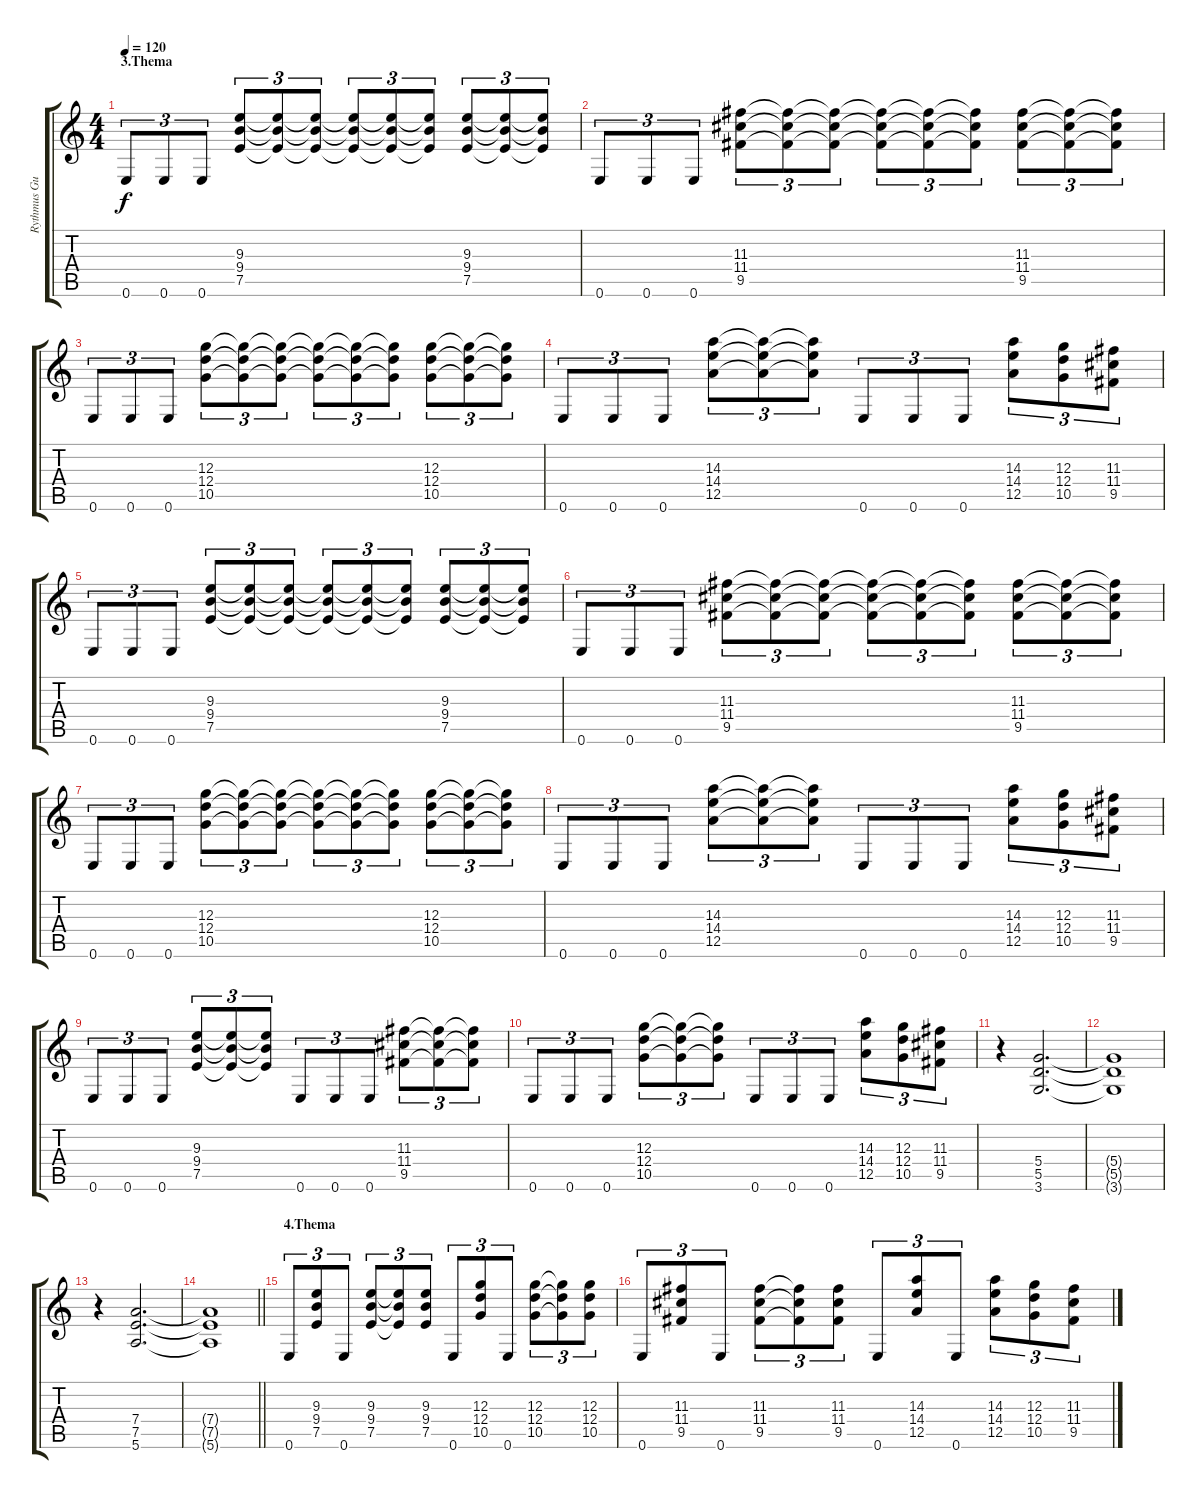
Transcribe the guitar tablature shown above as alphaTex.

\track ("Rythmus Guitar" "Rythmus Gu") {instrument distortionguitar}
\staff {score tabs}
\tuning (E4 B3 G3 D3 A2 E2) {hide}
\ts (4 4)
\section ("" "3.Thema")
\tempo 120
\clef g2
\ks c
0.6.8{tu (3 2) dy f} 0.6.8{tu (3 2)} 0.6.8{tu (3 2)} (9.3 9.4 7.5).8{tu (3 2)} (9.3{t} 9.4{t} 7.5{t}).8{tu (3 2)} (9.3{t} 9.4{t} 7.5{t}).8{tu (3 2)} (9.3{t} 9.4{t} 7.5{t}).8{tu (3 2)} (9.3{t} 9.4{t} 7.5{t}).8{tu (3 2)} (9.3{t} 9.4{t} 7.5{t}).8{tu (3 2)} (9.3 9.4 7.5).8{tu (3 2)} (9.3{t} 9.4{t} 7.5{t}).8{tu (3 2)} (9.3{t} 9.4{t} 7.5{t}).8{tu (3 2)} |
0.6.8{tu (3 2)} 0.6.8{tu (3 2)} 0.6.8{tu (3 2)} (11.3 11.4 9.5).8{tu (3 2)} (11.3{t} 11.4{t} 9.5{t}).8{tu (3 2)} (11.3{t} 11.4{t} 9.5{t}).8{tu (3 2)} (11.3{t} 11.4{t} 9.5{t}).8{tu (3 2)} (11.3{t} 11.4{t} 9.5{t}).8{tu (3 2)} (11.3{t} 11.4{t} 9.5{t}).8{tu (3 2)} (11.3 11.4 9.5).8{tu (3 2)} (11.3{t} 11.4{t} 9.5{t}).8{tu (3 2)} (11.3{t} 11.4{t} 9.5{t}).8{tu (3 2)} |
0.6.8{tu (3 2)} 0.6.8{tu (3 2)} 0.6.8{tu (3 2)} (12.3 12.4 10.5).8{tu (3 2)} (12.3{t} 12.4{t} 10.5{t}).8{tu (3 2)} (12.3{t} 12.4{t} 10.5{t}).8{tu (3 2)} (12.3{t} 12.4{t} 10.5{t}).8{tu (3 2)} (12.3{t} 12.4{t} 10.5{t}).8{tu (3 2)} (12.3{t} 12.4{t} 10.5{t}).8{tu (3 2)} (12.3 12.4 10.5).8{tu (3 2)} (12.3{t} 12.4{t} 10.5{t}).8{tu (3 2)} (12.3{t} 12.4{t} 10.5{t}).8{tu (3 2)} |
0.6.8{tu (3 2)} 0.6.8{tu (3 2)} 0.6.8{tu (3 2)} (14.3 14.4 12.5).8{tu (3 2)} (14.3{t} 14.4{t} 12.5{t}).8{tu (3 2)} (14.3{t} 14.4{t} 12.5{t}).8{tu (3 2)} 0.6.8{tu (3 2)} 0.6.8{tu (3 2)} 0.6.8{tu (3 2)} (14.3 14.4 12.5).8{tu (3 2)} (12.3 12.4 10.5).8{tu (3 2)} (11.3 11.4 9.5).8{tu (3 2)} |
0.6.8{tu (3 2)} 0.6.8{tu (3 2)} 0.6.8{tu (3 2)} (9.3 9.4 7.5).8{tu (3 2)} (9.3{t} 9.4{t} 7.5{t}).8{tu (3 2)} (9.3{t} 9.4{t} 7.5{t}).8{tu (3 2)} (9.3{t} 9.4{t} 7.5{t}).8{tu (3 2)} (9.3{t} 9.4{t} 7.5{t}).8{tu (3 2)} (9.3{t} 9.4{t} 7.5{t}).8{tu (3 2)} (9.3 9.4 7.5).8{tu (3 2)} (9.3{t} 9.4{t} 7.5{t}).8{tu (3 2)} (9.3{t} 9.4{t} 7.5{t}).8{tu (3 2)} |
0.6.8{tu (3 2)} 0.6.8{tu (3 2)} 0.6.8{tu (3 2)} (11.3 11.4 9.5).8{tu (3 2)} (11.3{t} 11.4{t} 9.5{t}).8{tu (3 2)} (11.3{t} 11.4{t} 9.5{t}).8{tu (3 2)} (11.3{t} 11.4{t} 9.5{t}).8{tu (3 2)} (11.3{t} 11.4{t} 9.5{t}).8{tu (3 2)} (11.3{t} 11.4{t} 9.5{t}).8{tu (3 2)} (11.3 11.4 9.5).8{tu (3 2)} (11.3{t} 11.4{t} 9.5{t}).8{tu (3 2)} (11.3{t} 11.4{t} 9.5{t}).8{tu (3 2)} |
0.6.8{tu (3 2)} 0.6.8{tu (3 2)} 0.6.8{tu (3 2)} (12.3 12.4 10.5).8{tu (3 2)} (12.3{t} 12.4{t} 10.5{t}).8{tu (3 2)} (12.3{t} 12.4{t} 10.5{t}).8{tu (3 2)} (12.3{t} 12.4{t} 10.5{t}).8{tu (3 2)} (12.3{t} 12.4{t} 10.5{t}).8{tu (3 2)} (12.3{t} 12.4{t} 10.5{t}).8{tu (3 2)} (12.3 12.4 10.5).8{tu (3 2)} (12.3{t} 12.4{t} 10.5{t}).8{tu (3 2)} (12.3{t} 12.4{t} 10.5{t}).8{tu (3 2)} |
0.6.8{tu (3 2)} 0.6.8{tu (3 2)} 0.6.8{tu (3 2)} (14.3 14.4 12.5).8{tu (3 2)} (14.3{t} 14.4{t} 12.5{t}).8{tu (3 2)} (14.3{t} 14.4{t} 12.5{t}).8{tu (3 2)} 0.6.8{tu (3 2)} 0.6.8{tu (3 2)} 0.6.8{tu (3 2)} (14.3 14.4 12.5).8{tu (3 2)} (12.3 12.4 10.5).8{tu (3 2)} (11.3 11.4 9.5).8{tu (3 2)} |
0.6.8{tu (3 2)} 0.6.8{tu (3 2)} 0.6.8{tu (3 2)} (9.3 9.4 7.5).8{tu (3 2)} (9.3{t} 9.4{t} 7.5{t}).8{tu (3 2)} (9.3{t} 9.4{t} 7.5{t}).8{tu (3 2)} 0.6.8{tu (3 2)} 0.6.8{tu (3 2)} 0.6.8{tu (3 2)} (11.3 11.4 9.5).8{tu (3 2)} (11.3{t} 11.4{t} 9.5{t}).8{tu (3 2)} (11.3{t} 11.4{t} 9.5{t}).8{tu (3 2)} |
0.6.8{tu (3 2)} 0.6.8{tu (3 2)} 0.6.8{tu (3 2)} (12.3 12.4 10.5).8{tu (3 2)} (12.3{t} 12.4{t} 10.5{t}).8{tu (3 2)} (12.3{t} 12.4{t} 10.5{t}).8{tu (3 2)} 0.6.8{tu (3 2)} 0.6.8{tu (3 2)} 0.6.8{tu (3 2)} (14.3 14.4 12.5).8{tu (3 2)} (12.3 12.4 10.5).8{tu (3 2)} (11.3 11.4 9.5).8{tu (3 2)} |
r.4 (5.4 5.5 3.6).2{d} |
(5.4{t} 5.5{t} 3.6{t}).1 |
r.4 (7.4 7.5 5.6).2{d} |
\barLineRight lightlight
(7.4{t} 7.5{t} 5.6{t}).1 |
\section ("" "4.Thema")
0.6.8{tu (3 2)} (9.3 9.4 7.5).8{tu (3 2)} 0.6.8{tu (3 2)} (9.3 9.4 7.5).8{tu (3 2)} (9.3{t} 9.4{t} 7.5{t}).8{tu (3 2)} (9.3 9.4 7.5).8{tu (3 2)} 0.6.8{tu (3 2)} (12.3 12.4 10.5).8{tu (3 2)} 0.6.8{tu (3 2)} (12.3 12.4 10.5).8{tu (3 2)} (12.3{t} 12.4{t} 10.5{t}).8{tu (3 2)} (12.3 12.4 10.5).8{tu (3 2)} |
0.6.8{tu (3 2)} (11.3 11.4 9.5).8{tu (3 2)} 0.6.8{tu (3 2)} (11.3 11.4 9.5).8{tu (3 2)} (11.3{t} 11.4{t} 9.5{t}).8{tu (3 2)} (11.3 11.4 9.5).8{tu (3 2)} 0.6.8{tu (3 2)} (14.3 14.4 12.5).8{tu (3 2)} 0.6.8{tu (3 2)} (14.3 14.4 12.5).8{tu (3 2)} (12.3 12.4 10.5).8{tu (3 2)} (11.3 11.4 9.5).8{tu (3 2)}
